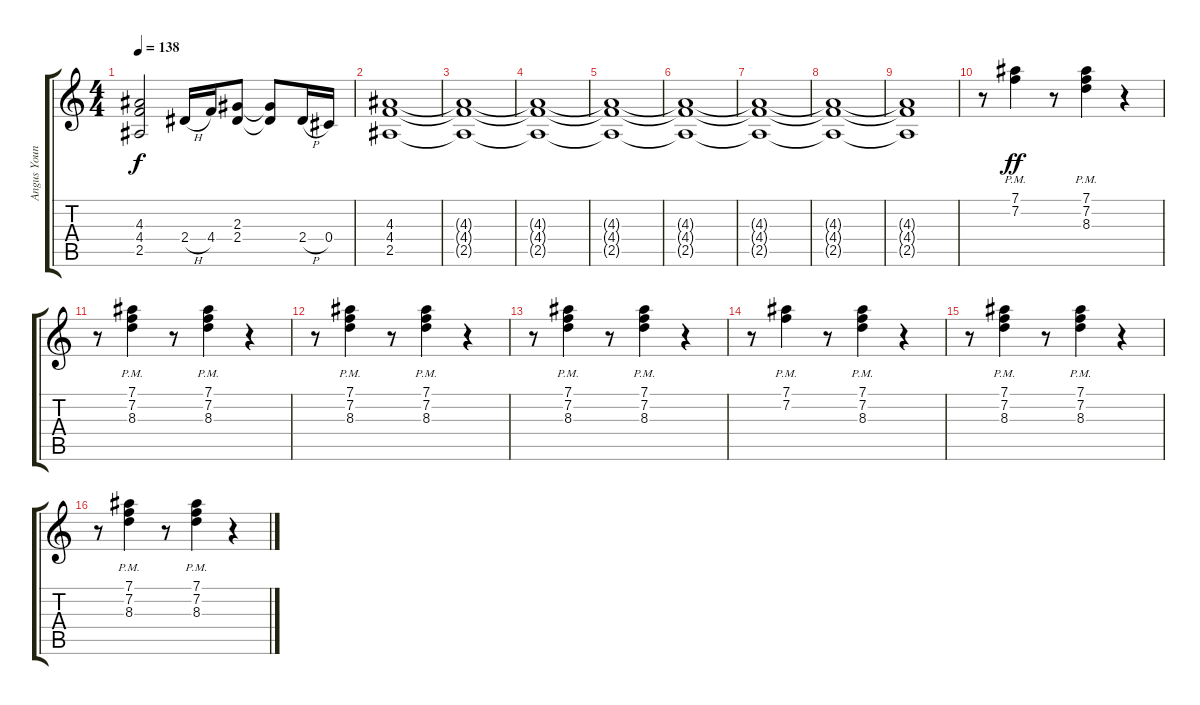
\track ("Angus Young" "Angus Youn") {instrument distortionguitar}
\staff {score tabs}
\tuning (Eb4 Bb3 Gb3 Db3 Ab2 Eb2) {hide}
\ts (4 4)
\tempo 138
\clef g2
\ks c
(4.3{t} 4.4{t} 2.5{t}).2{dy f} 2.4{h}.16 4.4.16 (2.3 2.4).8 (2.3{t} 2.4{t}).8 2.4{h}.16 0.4.16 |
(4.3 4.4 2.5).1 |
(4.3{t} 4.4{t} 2.5{t}).1 |
(4.3{t} 4.4{t} 2.5{t}).1 |
(4.3{t} 4.4{t} 2.5{t}).1 |
(4.3{t} 4.4{t} 2.5{t}).1 |
(4.3{t} 4.4{t} 2.5{t}).1 |
(4.3{t} 4.4{t} 2.5{t}).1 |
(4.3{t} 4.4{t} 2.5{t}).1 |
r.8 (7.1{pm} 7.2{pm}).4{dy ff} r.8 (7.1{pm} 7.2{pm} 8.3{pm}).4 r.4 |
r.8 (7.1{pm} 7.2{pm} 8.3{pm}).4 r.8 (7.1{pm} 7.2{pm} 8.3{pm}).4 r.4 |
r.8 (7.1{pm} 7.2{pm} 8.3{pm}).4 r.8 (7.1{pm} 7.2{pm} 8.3{pm}).4 r.4 |
r.8 (7.1{pm} 7.2{pm} 8.3{pm}).4 r.8 (7.1{pm} 7.2{pm} 8.3{pm}).4 r.4 |
r.8 (7.1{pm} 7.2{pm}).4 r.8 (7.1{pm} 7.2{pm} 8.3{pm}).4 r.4 |
r.8 (7.1{pm} 7.2{pm} 8.3{pm}).4 r.8 (7.1{pm} 7.2{pm} 8.3{pm}).4 r.4 |
r.8 (7.1{pm} 7.2{pm} 8.3{pm}).4 r.8 (7.1{pm} 7.2{pm} 8.3{pm}).4 r.4
